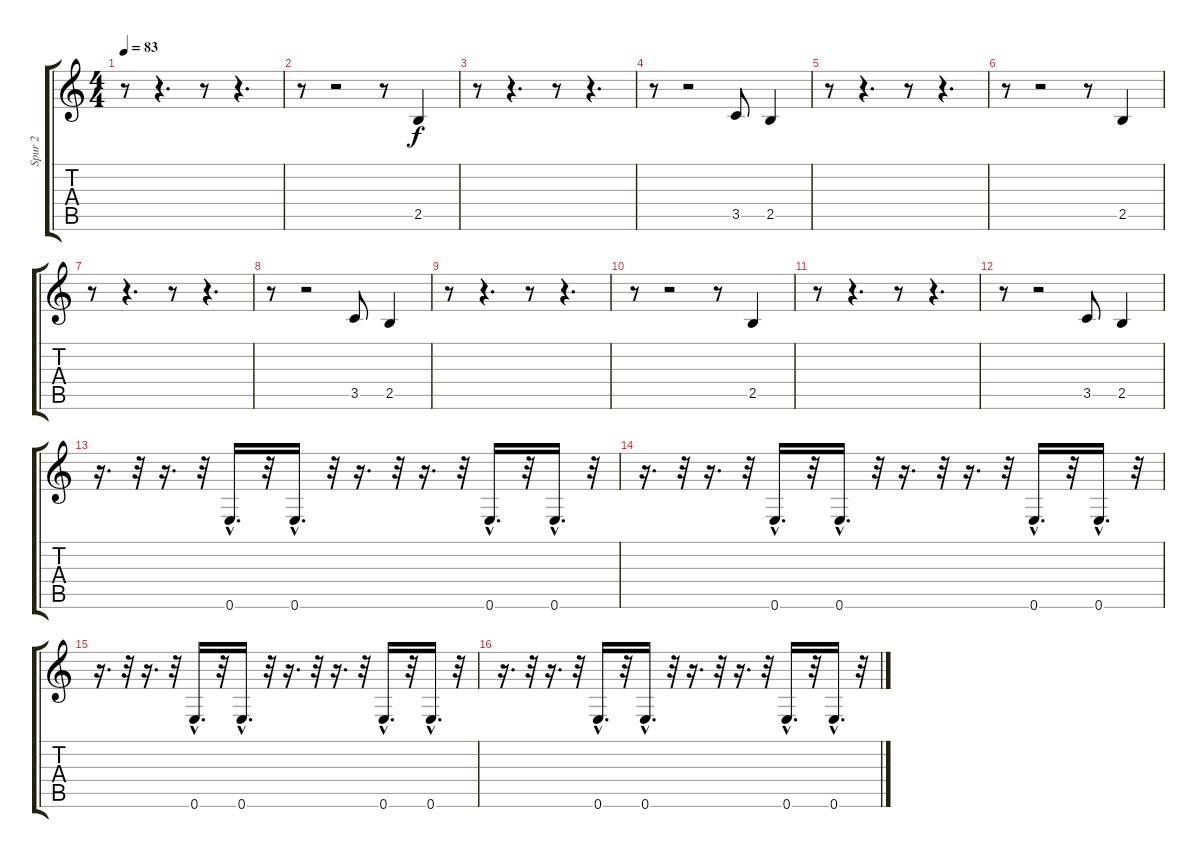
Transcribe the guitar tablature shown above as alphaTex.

\track ("Spur 2" "Spur 2") {instrument electricbassfinger}
\staff {score tabs}
\tuning (E4 B3 G3 D3 A2 E2) {hide}
\ts (4 4)
\tempo 83
\clef g2
\ks c
r.8{dy f instrument electricbassfinger} r.4{d} r.8 r.4{d} |
r.8 r.2 r.8 2.5.4 |
r.8 r.4{d} r.8 r.4{d} |
r.8 r.2 3.5.8 2.5.4 |
r.8 r.4{d} r.8 r.4{d} |
r.8 r.2 r.8 2.5.4 |
r.8 r.4{d} r.8 r.4{d} |
r.8 r.2 3.5.8 2.5.4 |
r.8 r.4{d} r.8 r.4{d} |
r.8 r.2 r.8 2.5.4 |
r.8 r.4{d} r.8 r.4{d} |
r.8 r.2 3.5.8 2.5.4 |
r.16{d} r.32 r.16{d} r.32 0.6{hac}.16{d} r.32 0.6{hac}.16{d} r.32 r.16{d} r.32 r.16{d} r.32 0.6{hac}.16{d} r.32 0.6{hac}.16{d} r.32 |
r.16{d} r.32 r.16{d} r.32 0.6{hac}.16{d} r.32 0.6{hac}.16{d} r.32 r.16{d} r.32 r.16{d} r.32 0.6{hac}.16{d} r.32 0.6{hac}.16{d} r.32 |
r.16{d} r.32 r.16{d} r.32 0.6{hac}.16{d} r.32 0.6{hac}.16{d} r.32 r.16{d} r.32 r.16{d} r.32 0.6{hac}.16{d} r.32 0.6{hac}.16{d} r.32 |
r.16{d} r.32 r.16{d} r.32 0.6{hac}.16{d} r.32 0.6{hac}.16{d} r.32 r.16{d} r.32 r.16{d} r.32 0.6{hac}.16{d} r.32 0.6{hac}.16{d} r.32
